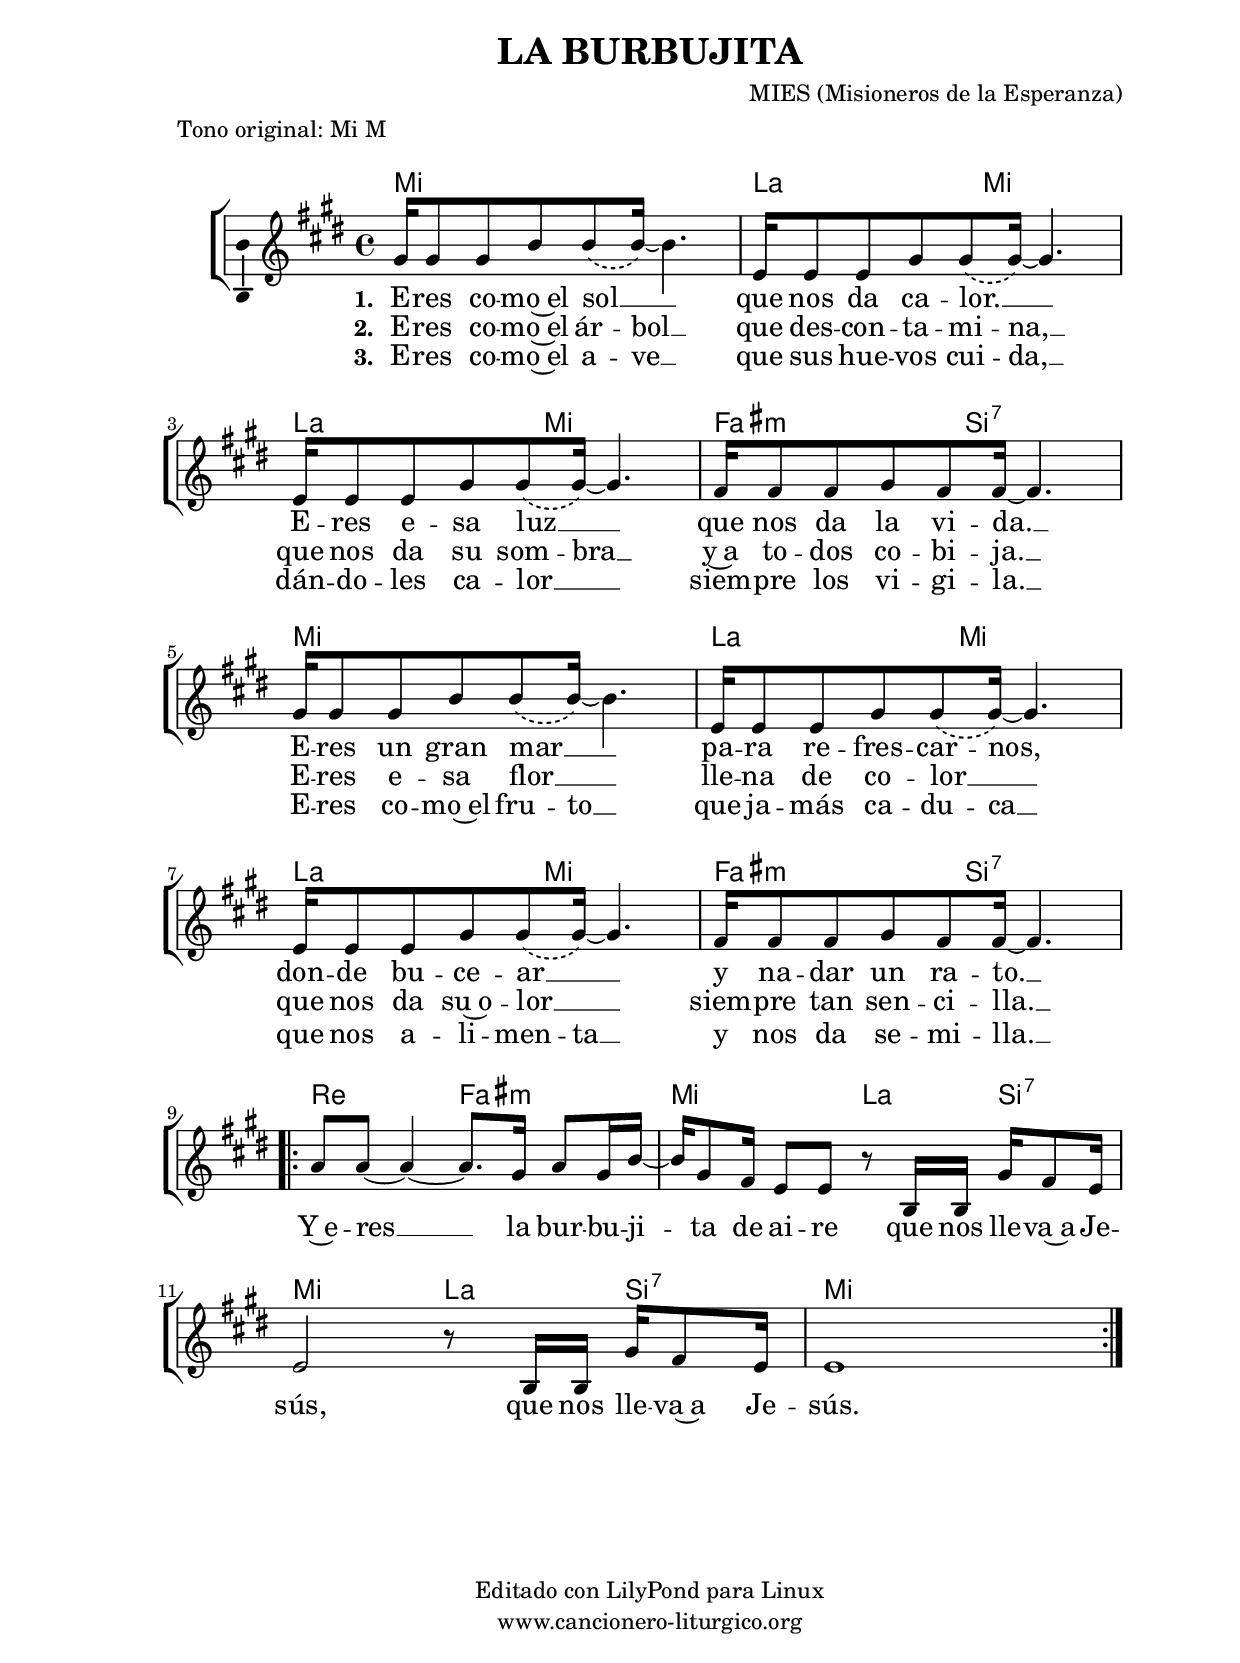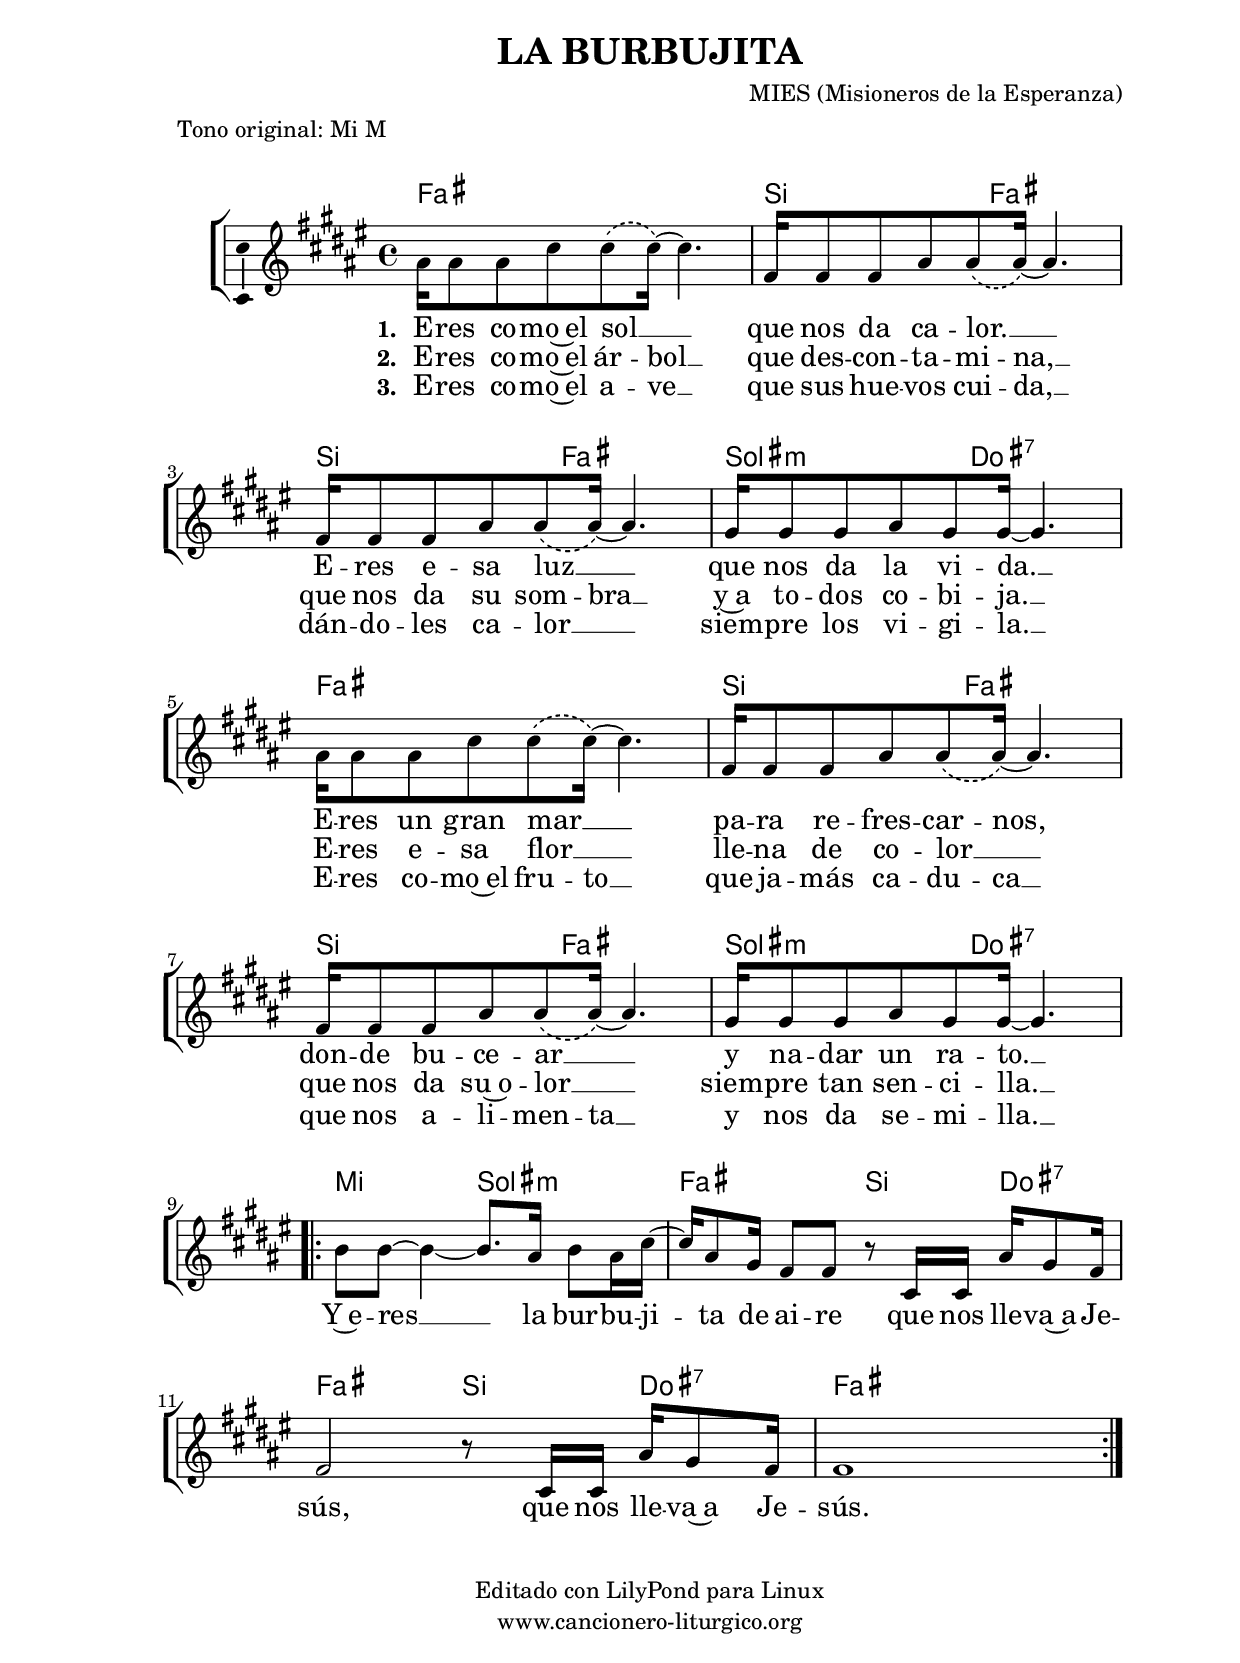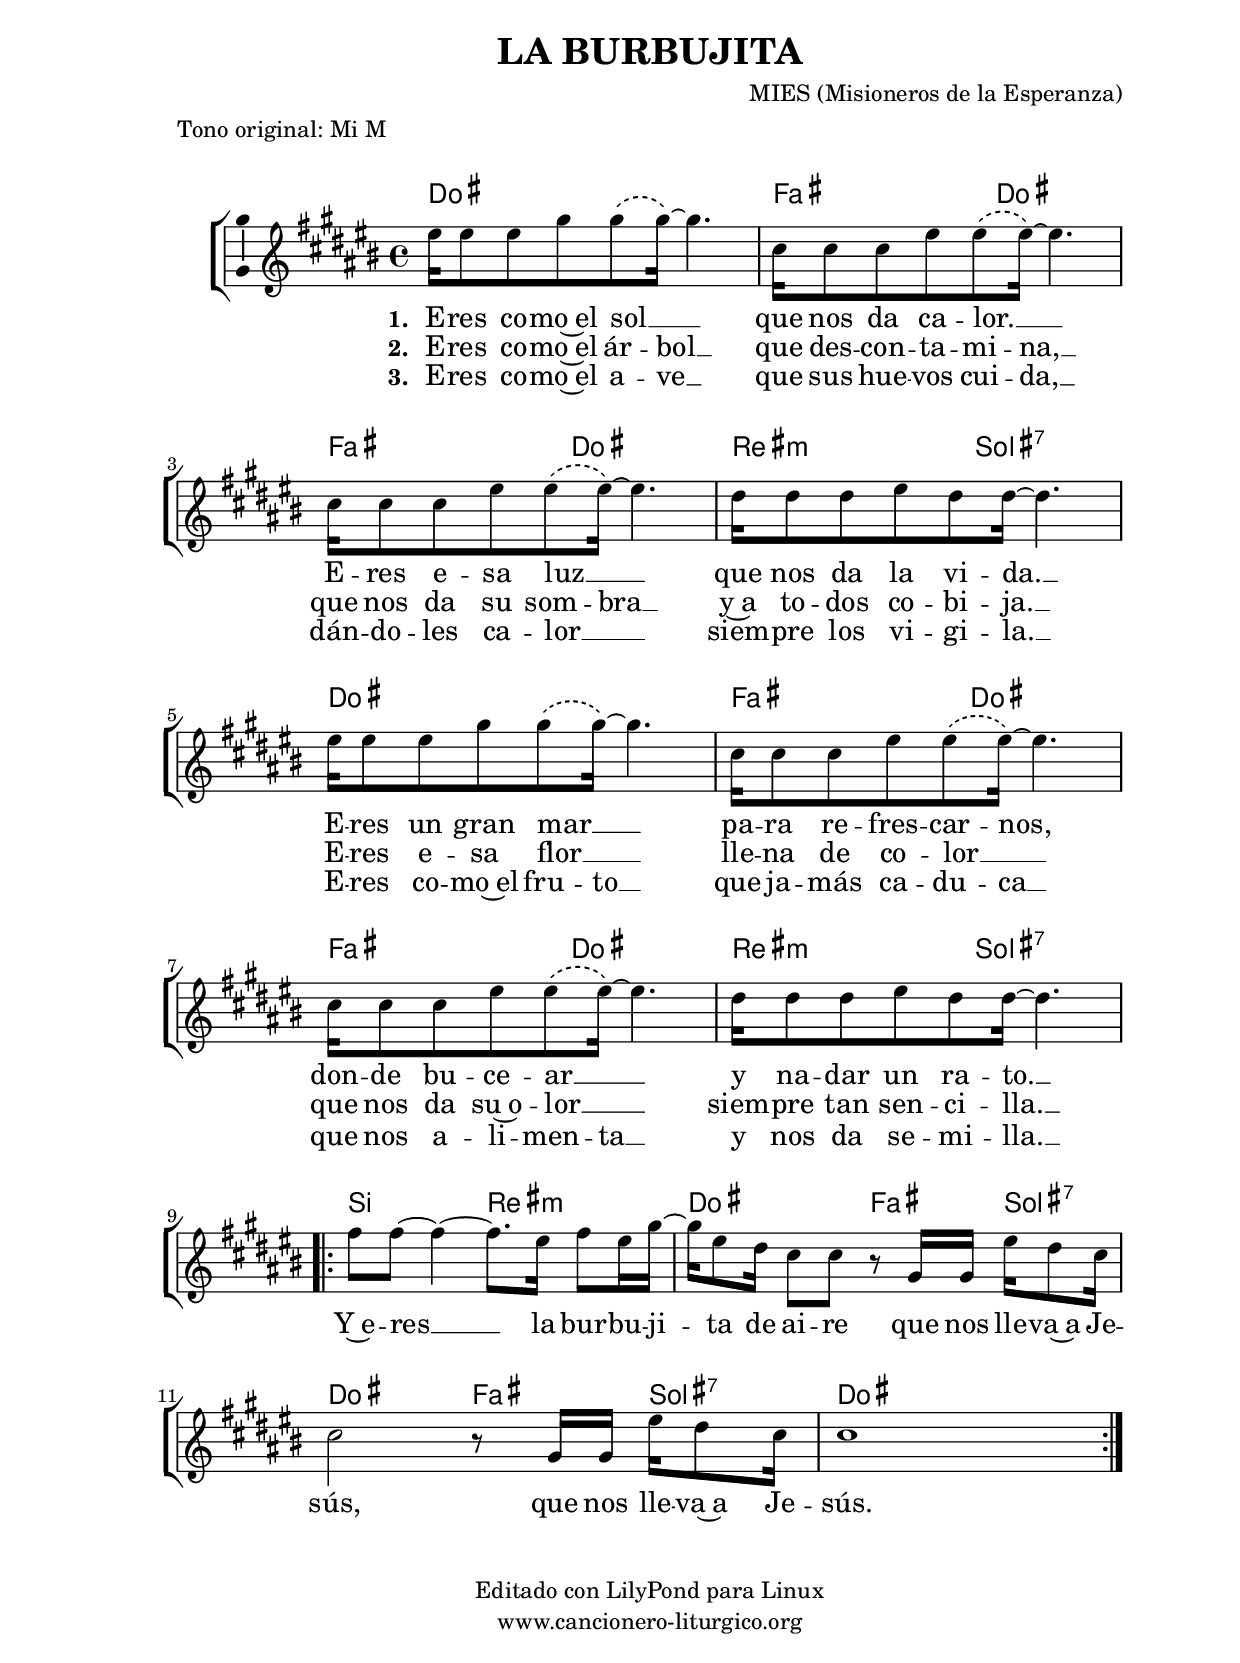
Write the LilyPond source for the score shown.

%
%para convertir .midi en .wav:
%timidity filename.midi -Ow -o finename.wav
%
%
%Para convertir de .wav a .mp3:
%lame -h -m j filename.wav
%
%
%para escuchar el midi:
%timidity nombrefichero.midi
%


%versión de lilypond para la que se ha escrito esta partitura:
\version "2.16.0"

	%Tamaño papel
	#(set-default-paper-size "a4")
	%Tamaño partitura
	#(set-global-staff-size 20)
	%No responde al pulsar sobre una nota
	#(ly:set-option 'point-and-click #f)

%parámetros del encabezamiento:
\header {
	title = "LA BURBUJITA"
	subtitle = ""
%	composer = "Javier Gómez"
	composer = "MIES (Misioneros de la Esperanza)"
%https://www.facebook.com/MIES.Misioneros.de.la.Esperanza/videos/229928358235197/
	poet = ""
	meter = "Tono original: Mi M"
	arranger = ""
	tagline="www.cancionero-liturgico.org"
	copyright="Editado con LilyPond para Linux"
	}

%parámetros asociados al papel:
\paper  {
	oddHeaderMarkup = \markup {\fill-line { \on-the-fly #not-first-page \fromproperty #'header:title \on-the-fly #not-first-page \fromproperty #'header:composer }}
	evenHeaderMarkup = \markup {\fill-line { \fromproperty #'header:composer \fromproperty #'header:title }}
	#(set-paper-size "a4")
	print-page-number = ##f
	first-page-number = 1
	print-first-page-number = ##f
%	head-separation = 3.0 \cm
	top-margin = 2.0 \cm
	bottom-margin = 0.5\cm
%%%	bottom-margin = -2.0\cm
	left-margin = 3.0 \cm
	line-width = 16.0 \cm 
	indent = 8\mm
	interscoreline = 2.\mm
	between-system-space = 15\mm
%	para que las partituras no llenen la hoja:
	ragged-bottom = ##t
%	idem para la última hoja:
	ragged-last-bottom = ##f
%	para que las partituras llenen el ancho del papel:
	ragged-last = ##f
	after-title-space = 2.5 \cm
%page-count=1
%system-count=4

	%Flexible Vertical Spacing
%	markup-markup-spacing =
%	#'((basic-distance . 15) (minimum-distance . 15) (padding . 3))
	markup-system-spacing =
	#'((basic-distance . 15) (minimum-distance . 15) (padding . 3))
	system-system-spacing =
	#'((basic-distance . 15) (minimum-distance . 15) (padding . 3))
	score-system-spacing =
	#'((basic-distance . 15) (minimum-distance . 15) (padding . 5))
%	top-system-spacing = % header
%	#'((basic-distance . 8) (minimum-distance . 0) (padding . 0))
%	top-markup-spacing =
%	#'((basic-distance . 20) (minimum-distance . 20) (padding . 0))
	last-bottom-spacing = % footer
	#'((basic-distance . 5) (minimum-distance . 5) (padding . 0))
%	score-markup-spacing =
%	#'((basic-distance . 16) (minimum-distance . 13) (padding . 0))

	}


%parámetros que afectan a toda la partitura:
global =  {
	%clave de sol (G):
	\clef G
	%armadura:
%	\transpose e d
	\key e \major
	\tempo 4=97
	\set Score.tempoHideNote = ##t
	}


acordes = {
	\italianChords
	\chordmode {
%	\transpose e d
{

e2 e a e a e fis:m b:7 e e a e a e fis:m b:7

\repeat volta 2 {
d2 fis:m e a4 b:7 e2 a4 b:7 e2 e
}

	}
	}
}


melodia = 
%	\transpose e d
{
	\relative c''{
	\time 4/4

\phrasingSlurDashed

gis16 gis8 gis b b \(b16\)~b4.
e,16 e8 e gis gis \(gis16\)~gis4.
e16 e8 e gis gis \(gis16\)~gis4.
fis16 fis8 fis gis fis fis16~fis4.

\break

gis16 gis8 gis b b \(b16\)~b4.
e,16 e8 e gis gis \(gis16\)~gis4.
e16 e8 e gis gis \(gis16\)~gis4.
fis16 fis8 fis gis fis fis16~fis4.

\break

\repeat volta 2 {
a8 a~a4~a8. gis16 a8 gis16 b~
b16 gis8 fis16 e8 e r8 b16 b gis' fis8 e16
e2 r8 b16 b gis' fis8 e16
e1
}

%\bar "|."
}
}



texto = \lyricmode {

\set stanza =#"1. "
E -- res co -- mo~el sol __ _
que nos da ca -- lor. __ _
E -- res e -- sa luz __ _
que nos da la vi -- da. __
E -- res un gran mar __ _
pa -- ra re -- fres -- car -- nos,
don -- de bu -- ce -- ar __ _
y na -- dar un ra -- to. __

Y~e -- res __
la bur -- bu -- ji -- ta de ai -- re
que nos lle -- va~a Je -- sús,
que nos lle -- va~a Je -- sús.

	}

textodos = \lyricmode {

\set stanza =#"2. " 
E -- res co -- mo~el ár -- bol __
que des -- con -- ta -- mi -- na, __
que nos da su som -- bra __
y~a to -- dos co -- bi -- ja. __
E -- res e -- sa flor __ _
lle -- na de co -- lor __ _
que nos da su~o -- lor __ _
siem -- pre tan sen -- ci -- lla. __

}

textotres = \lyricmode {

\set stanza =#"3. "
E -- res co -- mo~el a -- ve __
que sus hue -- vos cui -- da, __
dán -- do -- les ca -- lor __ _
siem -- pre los vi -- gi -- la. __
E -- res co -- mo~el fru -- to __
que ja -- más ca -- du -- ca __
que nos a -- li -- men -- ta __
y nos da se -- mi -- lla. __

}


acordesStaff = \context ChordNames = acordesStaff <<
	\set chordChanges = ##t
	\acordes
	>>


vozStaff = \context Voice = vozStaff
\with {\consists "Ambitus_engraver"}
<<
%	\set Staff.instrumentName = ""
%	\set Staff.shortInstrumentName = ""
%	\set Staff.midiInstrument = #"clarinet"
%	\set Staff.midiInstrument = #"cello"
%	\set Staff.midiInstrument = #"flute"
	\set Staff.midiInstrument = #"electric guitar (jazz)"
%	\set Staff.midiInstrument = #"english horn"
%	\set Staff.midiInstrument = #"violin"
%	\set Staff.midiInstrument = #"glockenspiel"
	\set Staff.midiMinimumVolume = #0.7
	\set Staff.midiMaximumVolume = #0.9
	\global
	\melodia
	>>

textoStaff = \context Lyrics = textoStaff <<
	\lyricsto vozStaff \texto
	>>

textodosStaff = \context Lyrics = textodosStaff <<
	\lyricsto vozStaff \textodos
	>>

textotresStaff = \context Lyrics = textotresStaff <<
	\lyricsto vozStaff \textotres
	>>


\book {
	\score {
		\context ChoirStaff {
			\override StaffGroup.SystemStartBracket #'collapse-height = #1
			\override Score.SystemStartBar #'collapse-height = #1
			<<
			\acordesStaff
			\vozStaff
			\textoStaff
			\textodosStaff
			\textotresStaff
			>>
			}
		\layout {
	    		\context {
				\Lyrics
				\override LyricText #'font-size = #2
				}
	   		 \context {
				\Score
				\override StaffSymbol #'staff-space = #(magstep +3)
				}
			}
		}
	\score {
		\unfoldRepeats
		\context ChoirStaff {
			<<
			\acordesStaff
			\vozStaff
			>>
			}
		\midi {
	  		\context {
	  			\Score
				tempoWholesPerMinute = #(ly:make-moment 70 4)
				}
			}
		}
	}



#(define output-suffix "C")
\book {
	\score {
		\context ChoirStaff {
			\override StaffGroup.SystemStartBracket #'collapse-height = #1
			\override Score.SystemStartBar #'collapse-height = #1
\transpose c d
			<<
			\acordesStaff
			\vozStaff
			\textoStaff
			\textodosStaff
			\textotresStaff
			>>
			}
		\layout {
	    		\context {
				\Lyrics
				\override LyricText #'font-size = #2
				}
	   		 \context {
				\Score
				\override StaffSymbol #'staff-space = #(magstep +3)
				}
			}
		}
	}

#(define output-suffix "S")
\book {
	\score {
		\context ChoirStaff {
			\override StaffGroup.SystemStartBracket #'collapse-height = #1
			\override Score.SystemStartBar #'collapse-height = #1
\transpose c a
			<<
			\acordesStaff
			\vozStaff
			\textoStaff
			\textodosStaff
			\textotresStaff
			>>
			}
		\layout {
	    		\context {
				\Lyrics
				\override LyricText #'font-size = #2
				}
	   		 \context {
				\Score
				\override StaffSymbol #'staff-space = #(magstep +3)
				}
			}
		}
	}


